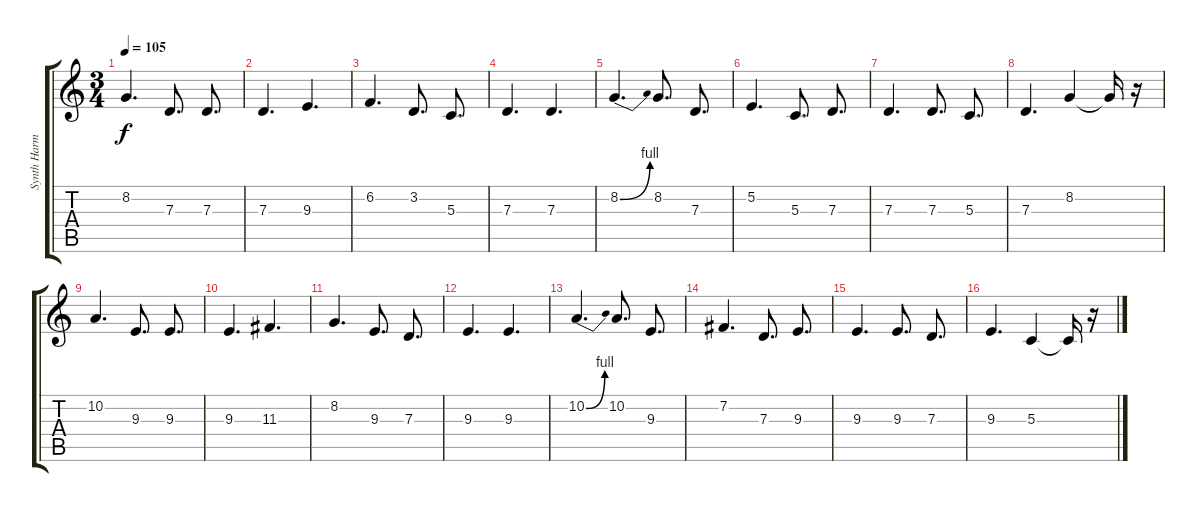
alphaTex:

\track ("Synth Harmony" "Synth Harm") {instrument lead2sawtooth}
\staff {score tabs}
\tuning (E4 B3 G3 D3 A2 E2) {hide}
\ts (3 4)
\tempo 105
\clef g2
\ks c
8.2.4{d dy f} 7.3.8{d} 7.3.8{d} |
7.3.4{d} 9.3.4{d} |
6.2.4{d} 3.2.8{d} 5.3.8{d} |
7.3.4{d} 7.3.4{d} |
8.2{be (bend 0 0 60 4)}.4{d} 8.2.8{d} 7.3.8{d} |
5.2.4{d} 5.3.8{d} 7.3.8{d} |
7.3.4{d} 7.3.8{d} 5.3.8{d} |
7.3.4{d} 8.2.4 8.2{t}.16 r.16 |
10.2.4{d} 9.3.8{d} 9.3.8{d} |
9.3.4{d} 11.3.4{d} |
8.2.4{d} 9.3.8{d} 7.3.8{d} |
9.3.4{d} 9.3.4{d} |
10.2{be (bend 0 0 60 4)}.4{d} 10.2.8{d} 9.3.8{d} |
7.2.4{d} 7.3.8{d} 9.3.8{d} |
9.3.4{d} 9.3.8{d} 7.3.8{d} |
9.3.4{d} 5.3.4 5.3{t}.16 r.16
